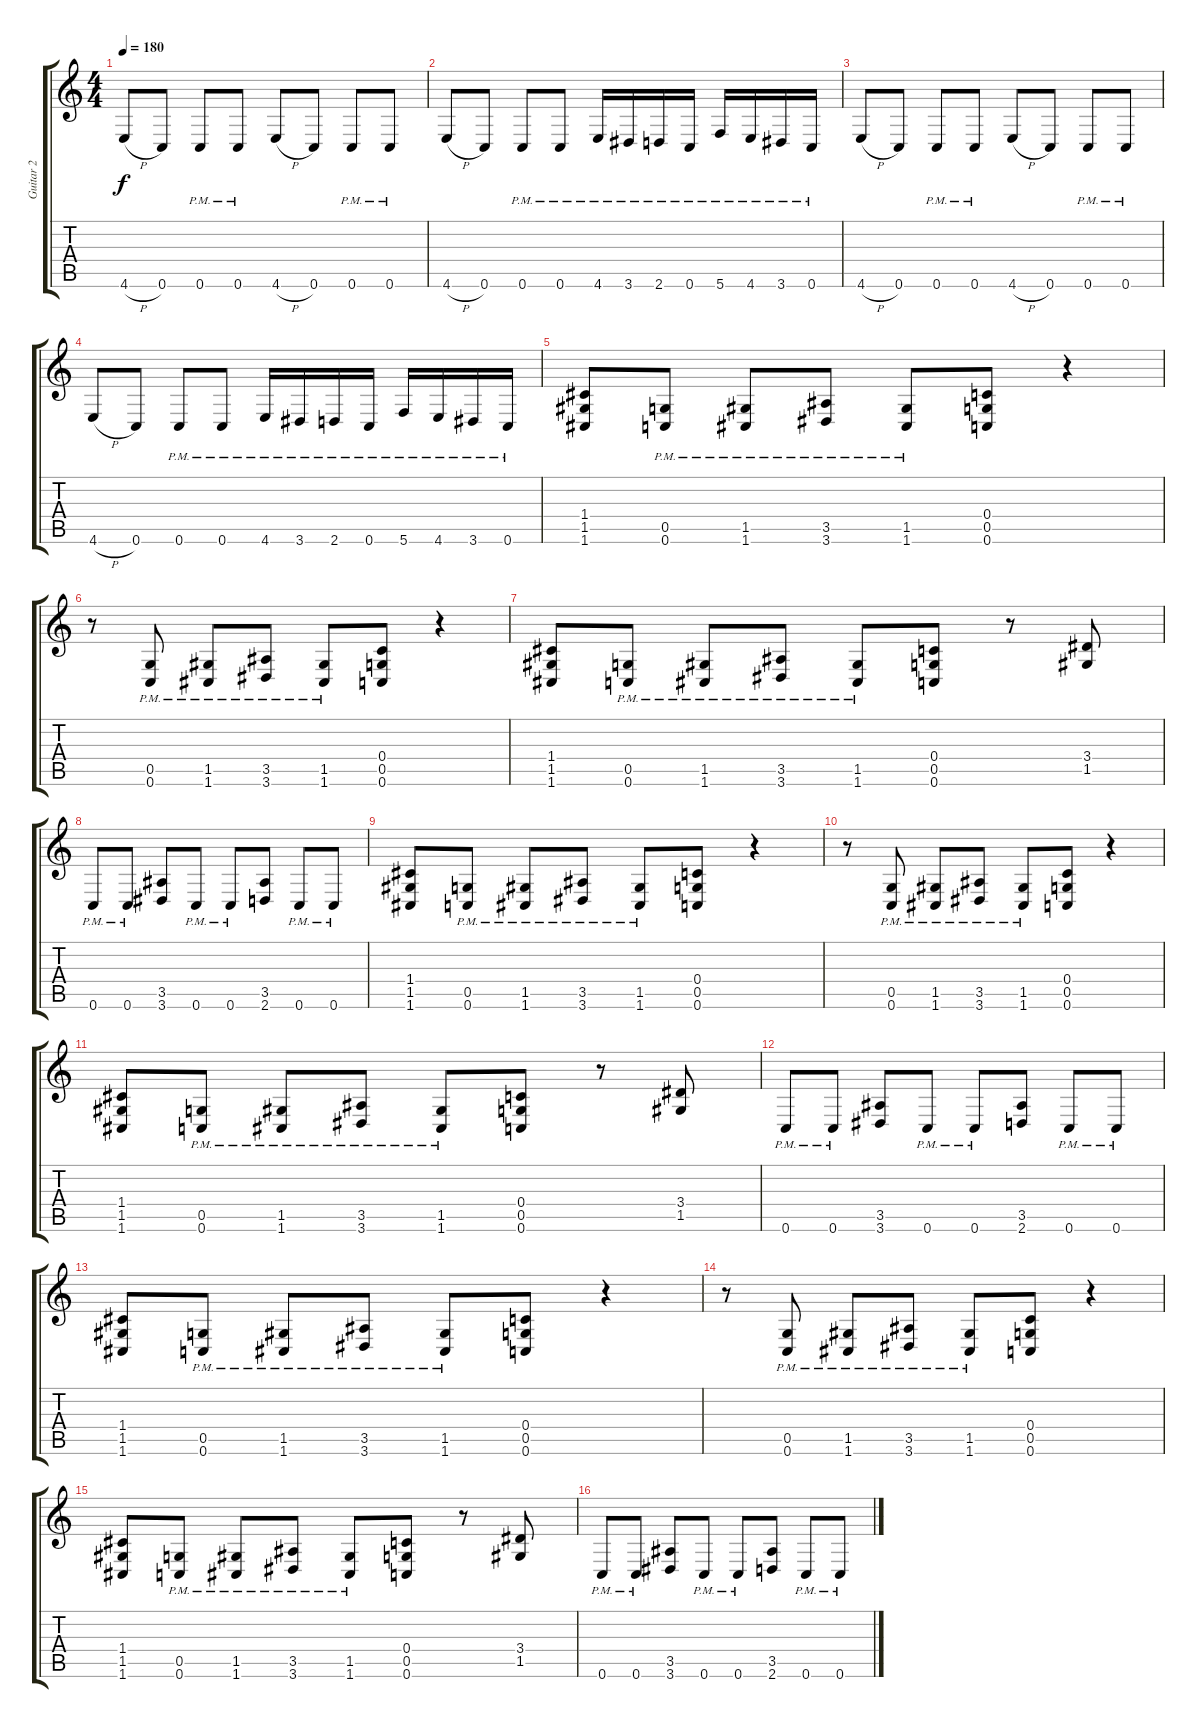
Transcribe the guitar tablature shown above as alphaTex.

\track ("Guitar 2" "Guitar 2") {instrument distortionguitar}
\staff {score tabs}
\tuning (D4 A3 F3 C3 G2 C2) {hide}
\ts (4 4)
\tempo 180
\clef g2
\ks c
4.6{h}.8{dy f} 0.6.8 0.6{pm}.8 0.6{pm}.8 4.6{h}.8 0.6.8 0.6{pm}.8 0.6{pm}.8 |
4.6{h}.8 0.6.8 0.6{pm}.8 0.6{pm}.8 4.6{pm}.16 3.6{pm}.16 2.6{pm}.16 0.6{pm}.16 5.6{pm}.16 4.6{pm}.16 3.6{pm}.16 0.6{pm}.16 |
4.6{h}.8 0.6.8 0.6{pm}.8 0.6{pm}.8 4.6{h}.8 0.6.8 0.6{pm}.8 0.6{pm}.8 |
4.6{h}.8 0.6.8 0.6{pm}.8 0.6{pm}.8 4.6{pm}.16 3.6{pm}.16 2.6{pm}.16 0.6{pm}.16 5.6{pm}.16 4.6{pm}.16 3.6{pm}.16 0.6{pm}.16 |
(1.4 1.5 1.6).8 (0.5{pm} 0.6).8 (1.5 1.6{pm}).8 (3.5 3.6{pm}).8 (1.5 1.6{pm}).8 (0.4 0.5 0.6).8 r.4 |
r.8 (0.5 0.6{pm}).8 (1.5 1.6{pm}).8 (3.5 3.6{pm}).8 (1.5 1.6{pm}).8 (0.4 0.5 0.6).8 r.4 |
(1.4 1.5 1.6).8 (0.5{pm} 0.6).8 (1.5{pm} 1.6).8 (3.5{pm} 3.6).8 (1.5{pm} 1.6).8 (0.4 0.5 0.6).8 r.8 (3.4 1.5).8 |
0.6{pm}.8 0.6{pm}.8 (3.5 3.6).8 0.6{pm}.8 0.6{pm}.8 (3.5 2.6).8 0.6{pm}.8 0.6{pm}.8 |
(1.4 1.5 1.6).8 (0.5{pm} 0.6).8 (1.5 1.6{pm}).8 (3.5 3.6{pm}).8 (1.5 1.6{pm}).8 (0.4 0.5 0.6).8 r.4 |
r.8 (0.5 0.6{pm}).8 (1.5 1.6{pm}).8 (3.5 3.6{pm}).8 (1.5 1.6{pm}).8 (0.4 0.5 0.6).8 r.4 |
(1.4 1.5 1.6).8 (0.5{pm} 0.6).8 (1.5{pm} 1.6).8 (3.5{pm} 3.6).8 (1.5{pm} 1.6).8 (0.4 0.5 0.6).8 r.8 (3.4 1.5).8 |
0.6{pm}.8 0.6{pm}.8 (3.5 3.6).8 0.6{pm}.8 0.6{pm}.8 (3.5 2.6).8 0.6{pm}.8 0.6{pm}.8 |
(1.4 1.5 1.6).8 (0.5{pm} 0.6).8 (1.5 1.6{pm}).8 (3.5 3.6{pm}).8 (1.5 1.6{pm}).8 (0.4 0.5 0.6).8 r.4 |
r.8 (0.5 0.6{pm}).8 (1.5 1.6{pm}).8 (3.5 3.6{pm}).8 (1.5 1.6{pm}).8 (0.4 0.5 0.6).8 r.4 |
(1.4 1.5 1.6).8 (0.5{pm} 0.6).8 (1.5{pm} 1.6).8 (3.5{pm} 3.6).8 (1.5{pm} 1.6).8 (0.4 0.5 0.6).8 r.8 (3.4 1.5).8 |
0.6{pm}.8 0.6{pm}.8 (3.5 3.6).8 0.6{pm}.8 0.6{pm}.8 (3.5 2.6).8 0.6{pm}.8 0.6{pm}.8
